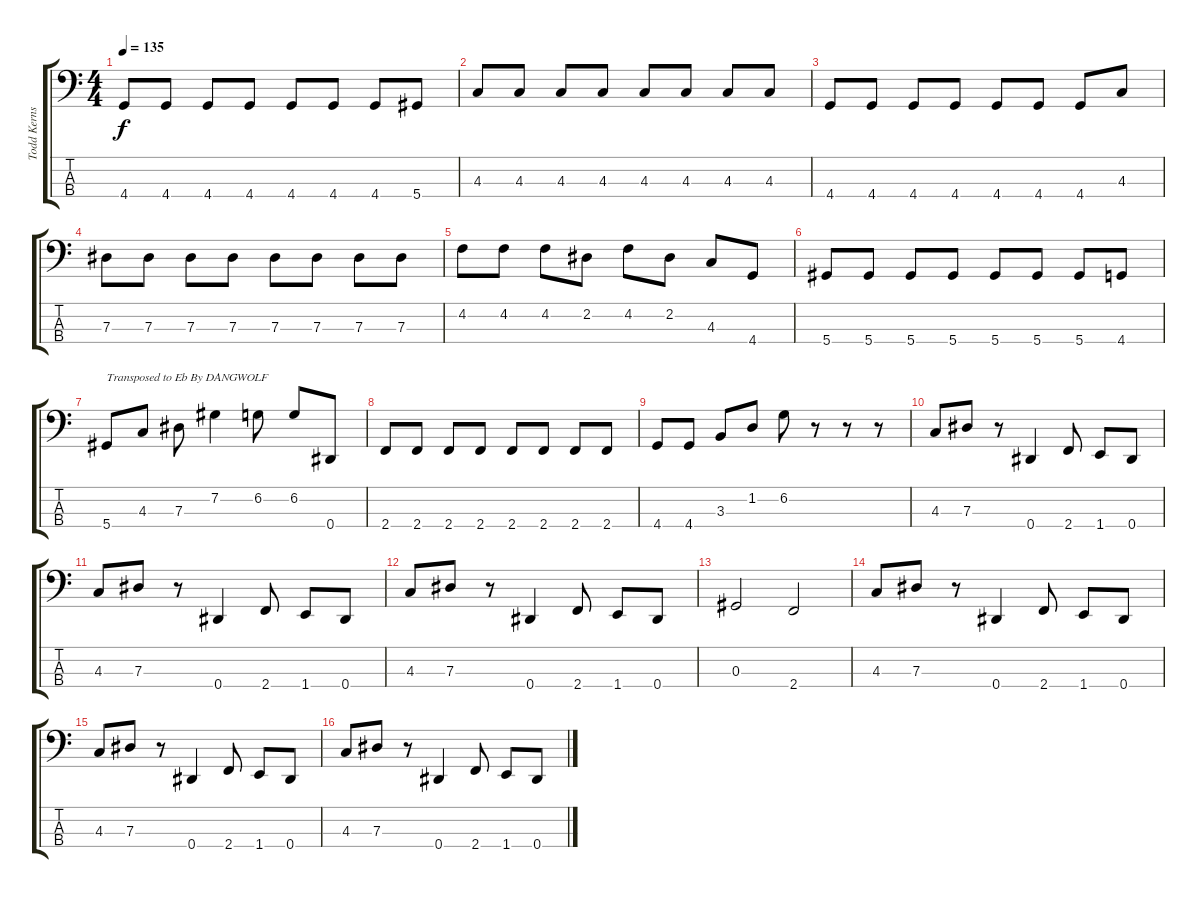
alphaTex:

\track ("Todd Kerns" "Todd Kerns") {instrument electricbassfinger}
\staff {score tabs}
\tuning (Gb2 Db2 Ab1 Eb1) {hide}
\ts (4 4)
\tempo 135
\clef f4
\ks c
4.4.8{dy f} 4.4.8 4.4.8 4.4.8 4.4.8 4.4.8 4.4.8 5.4.8 |
4.3.8 4.3.8 4.3.8 4.3.8 4.3.8 4.3.8 4.3.8 4.3.8 |
4.4.8 4.4.8 4.4.8 4.4.8 4.4.8 4.4.8 4.4.8 4.3.8 |
7.3.8 7.3.8 7.3.8 7.3.8 7.3.8 7.3.8 7.3.8 7.3.8 |
4.2.8 4.2.8 4.2.8 2.2.8 4.2.8 2.2.8 4.3.8 4.4.8 |
5.4.8 5.4.8 5.4.8 5.4.8 5.4.8 5.4.8 5.4.8 4.4.8 |
5.4.8{txt "Transposed to Eb By DANGWOLF"} 4.3.8 7.3.8 7.2.4 6.2.8 6.2.8 0.4.8 |
2.4.8 2.4.8 2.4.8 2.4.8 2.4.8 2.4.8 2.4.8 2.4.8 |
4.4.8 4.4.8 3.3.8 1.2.8 6.2.8 r.8 r.8 r.8 |
4.3.8 7.3.8 r.8 0.4.4 2.4.8 1.4.8 0.4.8 |
4.3.8 7.3.8 r.8 0.4.4 2.4.8 1.4.8 0.4.8 |
4.3.8 7.3.8 r.8 0.4.4 2.4.8 1.4.8 0.4.8 |
0.3.2 2.4.2 |
4.3.8 7.3.8 r.8 0.4.4 2.4.8 1.4.8 0.4.8 |
4.3.8 7.3.8 r.8 0.4.4 2.4.8 1.4.8 0.4.8 |
4.3.8 7.3.8 r.8 0.4.4 2.4.8 1.4.8 0.4.8
